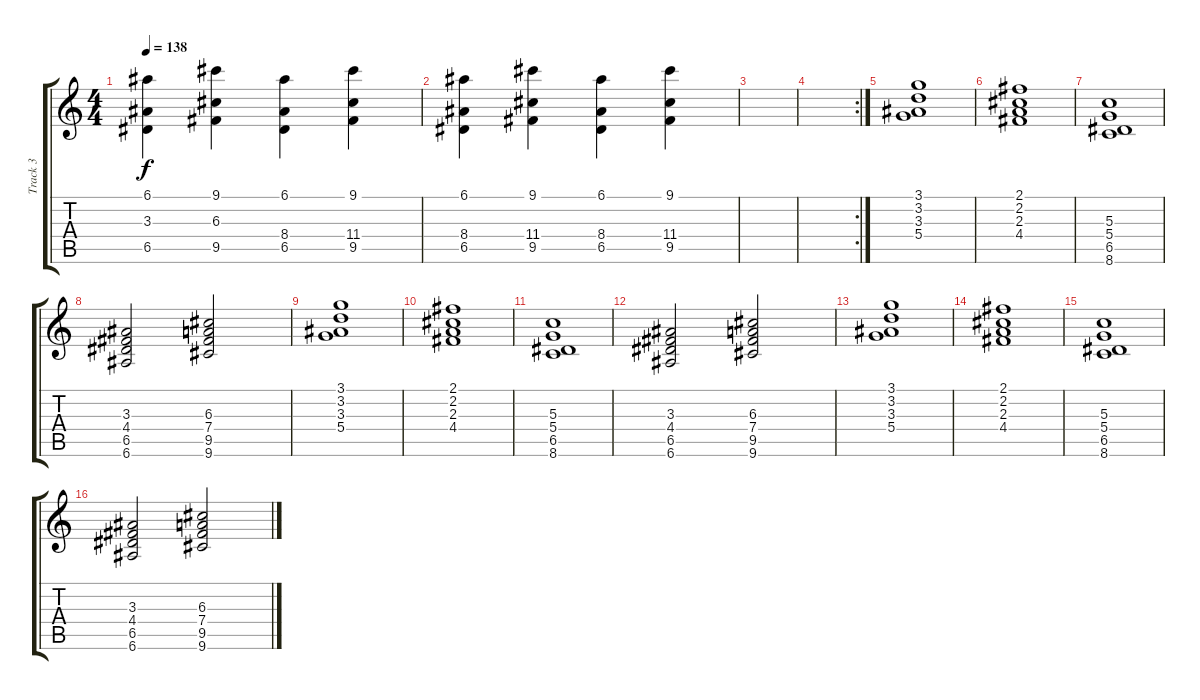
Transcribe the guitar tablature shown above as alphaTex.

\track ("Track 3" "Track 3") {instrument choiraahs}
\staff {score tabs}
\tuning (E5 B4 G4 D4 A3 E3) {hide}
\ts (4 4)
\tempo 138
\clef g2
\ks c
(6.1 3.3 6.5).4{dy f} (9.1 6.3 9.5).4 (6.1 8.4 6.5).4 (9.1 11.4 9.5).4 |
(6.1 8.4 6.5).4 (9.1 11.4 9.5).4 (6.1 8.4 6.5).4 (9.1 11.4 9.5).4 |
|
\rc 2
|
(3.1 3.2 3.3 5.4).1 |
(2.1 2.2 2.3 4.4).1 |
(5.3 5.4 6.5 8.6).1 |
(3.3 4.4 6.5 6.6).2 (6.3 7.4 9.5 9.6).2 |
(3.1 3.2 3.3 5.4).1 |
(2.1 2.2 2.3 4.4).1 |
(5.3 5.4 6.5 8.6).1 |
(3.3 4.4 6.5 6.6).2 (6.3 7.4 9.5 9.6).2 |
(3.1 3.2 3.3 5.4).1 |
(2.1 2.2 2.3 4.4).1 |
(5.3 5.4 6.5 8.6).1 |
(3.3 4.4 6.5 6.6).2 (6.3 7.4 9.5 9.6).2
